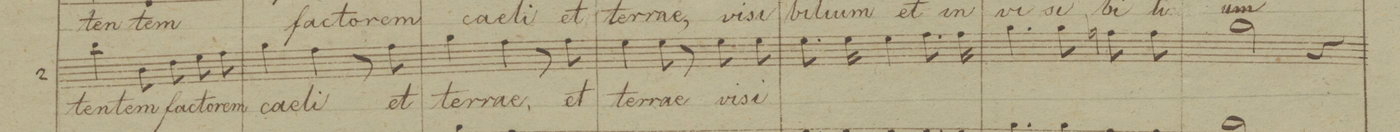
**kern	**text	**text	**dynam
*I"2.	*	*	*
*clefC3	*	*	*
*k[b-]	*	*	*
*M3/4	*	*	*
4cc\	-ten-	-ten-	.
8c\	-tem	-tem	.
8e\	fac-	fac-	.
8f\	-to-	-to-	.
8g\	-rem	-rem	.
=9	=9	=9	=9
4a\	cae-	cae-	.
4g\	-li	-li	.
8r	.	.	.
8g\	et	et	.
=10	=10	=10	=10
4a\	ter-	ter-	.
4g\	-rae,	-rae,	.
8r	.	.	.
8g\	et	et	.
=11	=11	=11	=11
4f\	ter-	ter-	.
8f\	-rae	-rae,	.
8r	.	.	.
8f\	vi-	vi-	.
8f\	-si	-si-	.
=12	=12	=12	=12
8.f\	.	-bi-	.
16f\	.	-li-	.
4f\	.	-um	.
8.g\	.	et	.
16g\	.	in-	.
=13	=13	=13	=13
4.a\	.	-vi-	.
8a\	.	-si-	.
8gn\	.	-bi-	.
8g\	.	-li-	.
=14	=14	=14	=14
2a\	.	-um	.
4r	.	.	.
=15	=15	=15	=15
*-	*-	*-	*-
